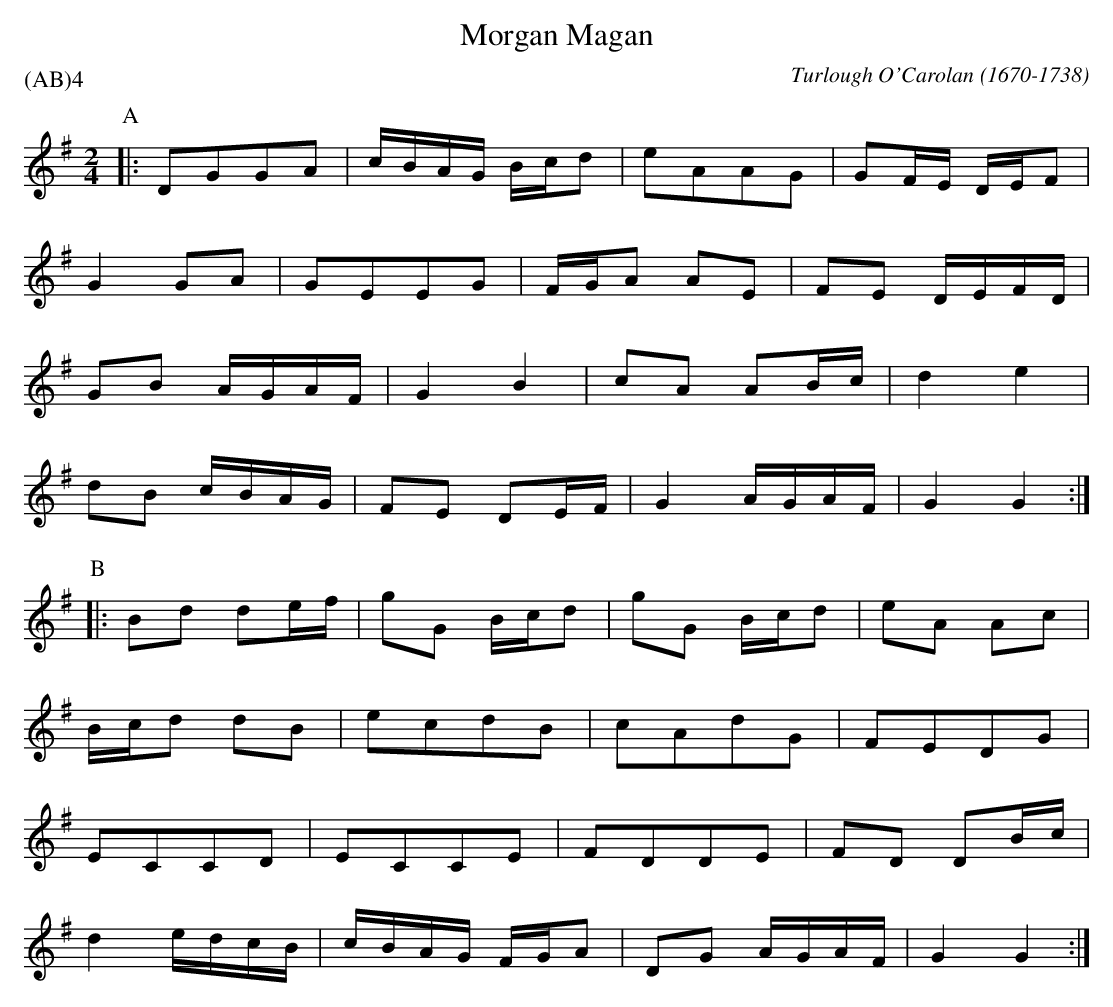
X:1
T:Morgan Magan
P:(AB)4
C:Turlough O'Carolan (1670-1738)
M:2/4
L:1/16
K:Gmaj
P:A
|: D2G2G2A2 | cBAG Bcd2 | e2A2A2G2 | G2FE DEF2 |
G4G2A2 |G2E2E2G2 | FGA2 A2E2 | F2E2 DEFD |
G2B2 AGAF |G4B4 | c2A2 A2Bc|d4e4 |
d2B2 cBAG | F2E2 D2EF | G4AGAF | G4G4 :|
P:B
|: B2d2 d2ef | g2G2 Bcd2 | g2G2 Bcd2 | e2A2 A2c2|
Bcd2 d2B2 |e2c2d2B2 | c2A2d2G2 | F2E2D2G2 |
E2C2C2D2 | E2C2C2E2 | F2D2D2E2 | F2D2 D2Bc |
d4edcB | cBAG FGA2 | D2G2 AGAF | G4G4 :|
